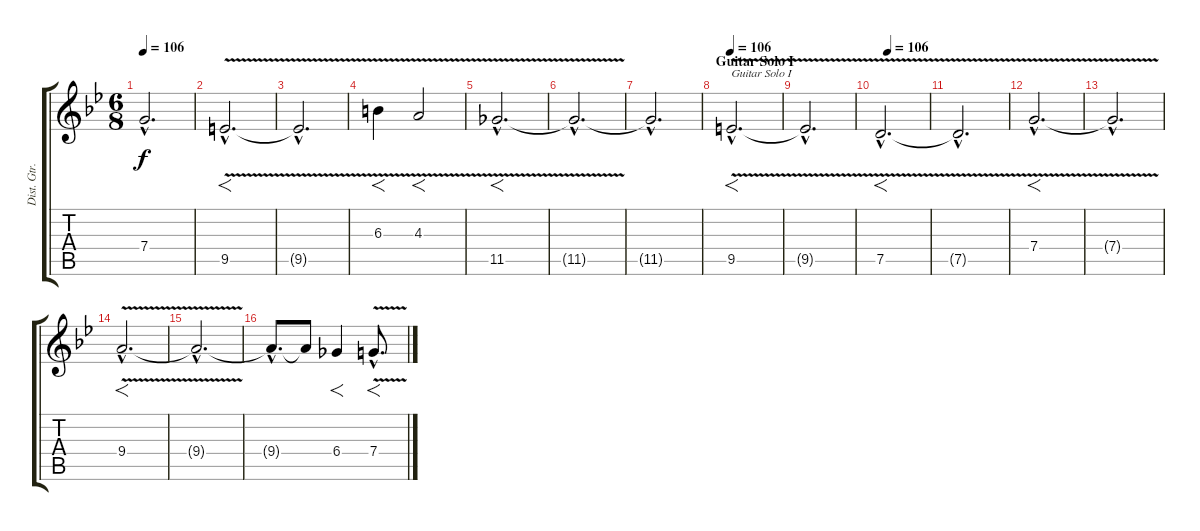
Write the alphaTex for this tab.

\track ("Dist. Gtr.1" "Dist. Gtr.") {instrument distortionguitar}
\staff {score tabs}
\tuning (D4 A3 F3 C3 G2 D2) {hide}
\ts (6 8)
\tempo 106
\clef g2
\ks bb
7.4{hac t}.2{d dy f} |
9.5{v hac}.2{f d} |
9.5{hac t}.2{d} |
6.3{v}.4{f} 4.3{v}.2{f} |
11.5{v hac}.2{f d} |
11.5{hac t}.2{d} |
11.5{hac t}.2{d volume 10} |
\section ("" "Guitar Solo I")
\tempo 106
9.5{v hac}.2{f d txt "Guitar Solo I"} |
9.5{hac t}.2{d} |
\tempo (106 0.16666666666666666)
7.5{v hac}.2{f d} |
7.5{hac t}.2{d} |
7.4{v hac}.2{f d} |
7.4{hac t}.2{d} |
9.4{v hac}.2{f d} |
9.4{hac t}.2{d} |
9.4{hac t}.8{d} 9.4{t}.8 6.4.4{f} 7.4{v hac}.8{f d}
